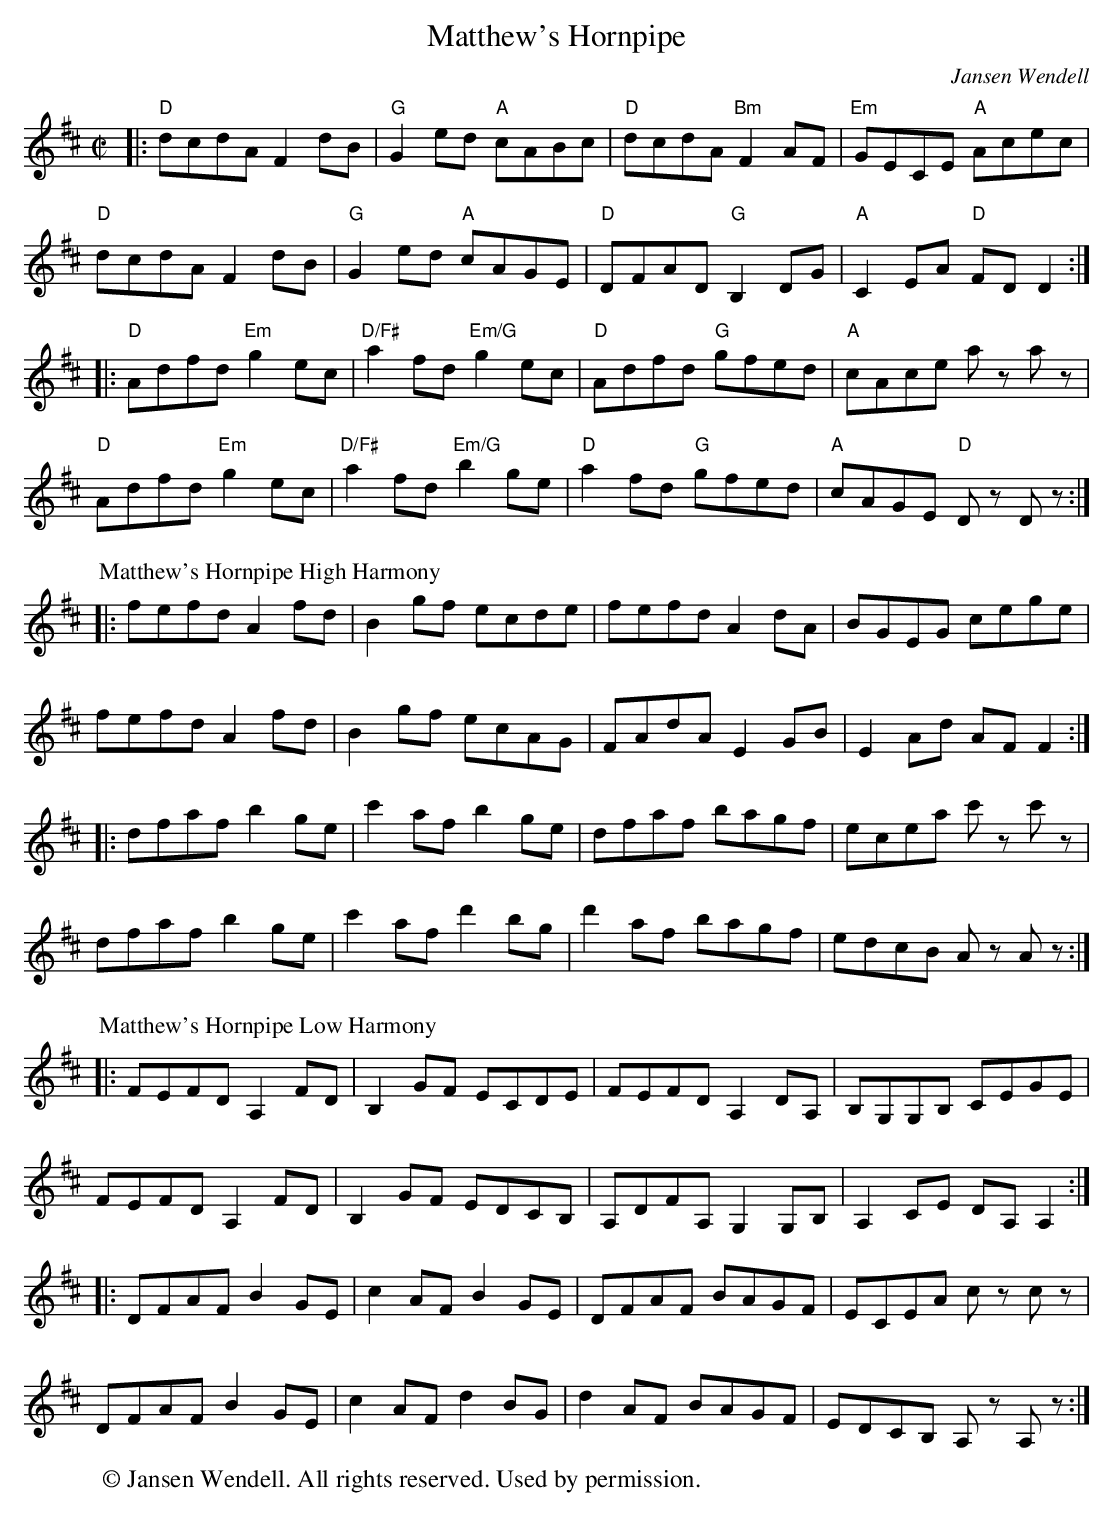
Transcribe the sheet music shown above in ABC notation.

X:1
T:Matthew's Hornpipe
C:Jansen Wendell
M:C|
K:D
|:"D"dcdAF2dB|"G"G2ed "A"cABc|"D"dcdA"Bm"F2AF|"Em"GECE "A"Acec|
"D"dcdAF2dB|"G"G2ed "A"cAGE|"D"DFAD"G"B,2DG|"A"C2EA "D"FDD2:|
|: "D"Adfd"Em"g2ec|"D/F#"a2fd"Em/G"g2ec|"D"Adfd "G"gfed|"A"cAce az az|
"D"Adfd"Em"g2ec|"D/F#"a2fd"Em/G"b2ge|"D"a2fd "G"gfed|"A"cAGE "D"Dz Dz :|
P:Matthew's Hornpipe High Harmony
|:fefd A2fd|B2gf ecde|fefd A2dA|BGEG cege|
fefdA2fd|B2gf ecAG|FAdA  E2GB|E2Ad AFF2:|
|:dfaf b2ge|c'2af b2ge|dfaf bagf|ecea c'z c'z|
dfaf b2ge|c'2af d'2bg|d'2af  bagf|edcB Az Az:|
P:Matthew's Hornpipe Low Harmony
|:FEFD A,2FD|B,2GF ECDE|FEFD A,2DA,|B,G,G,B, CEGE|
FEFDA,2FD|B,2GF  EDCB,|A,DFA,G,2 G,B,|A,2CE DA,A,2:|
|:DFAF B2GE|c2AFB2GE|DFAF BAGF|ECEA cz cz|
DFAF B2GE|c2AFd2BG|d2AF BAGF|EDCB, A,z A,z:|
W: © Jansen Wendell. All rights reserved. Used by permission.
